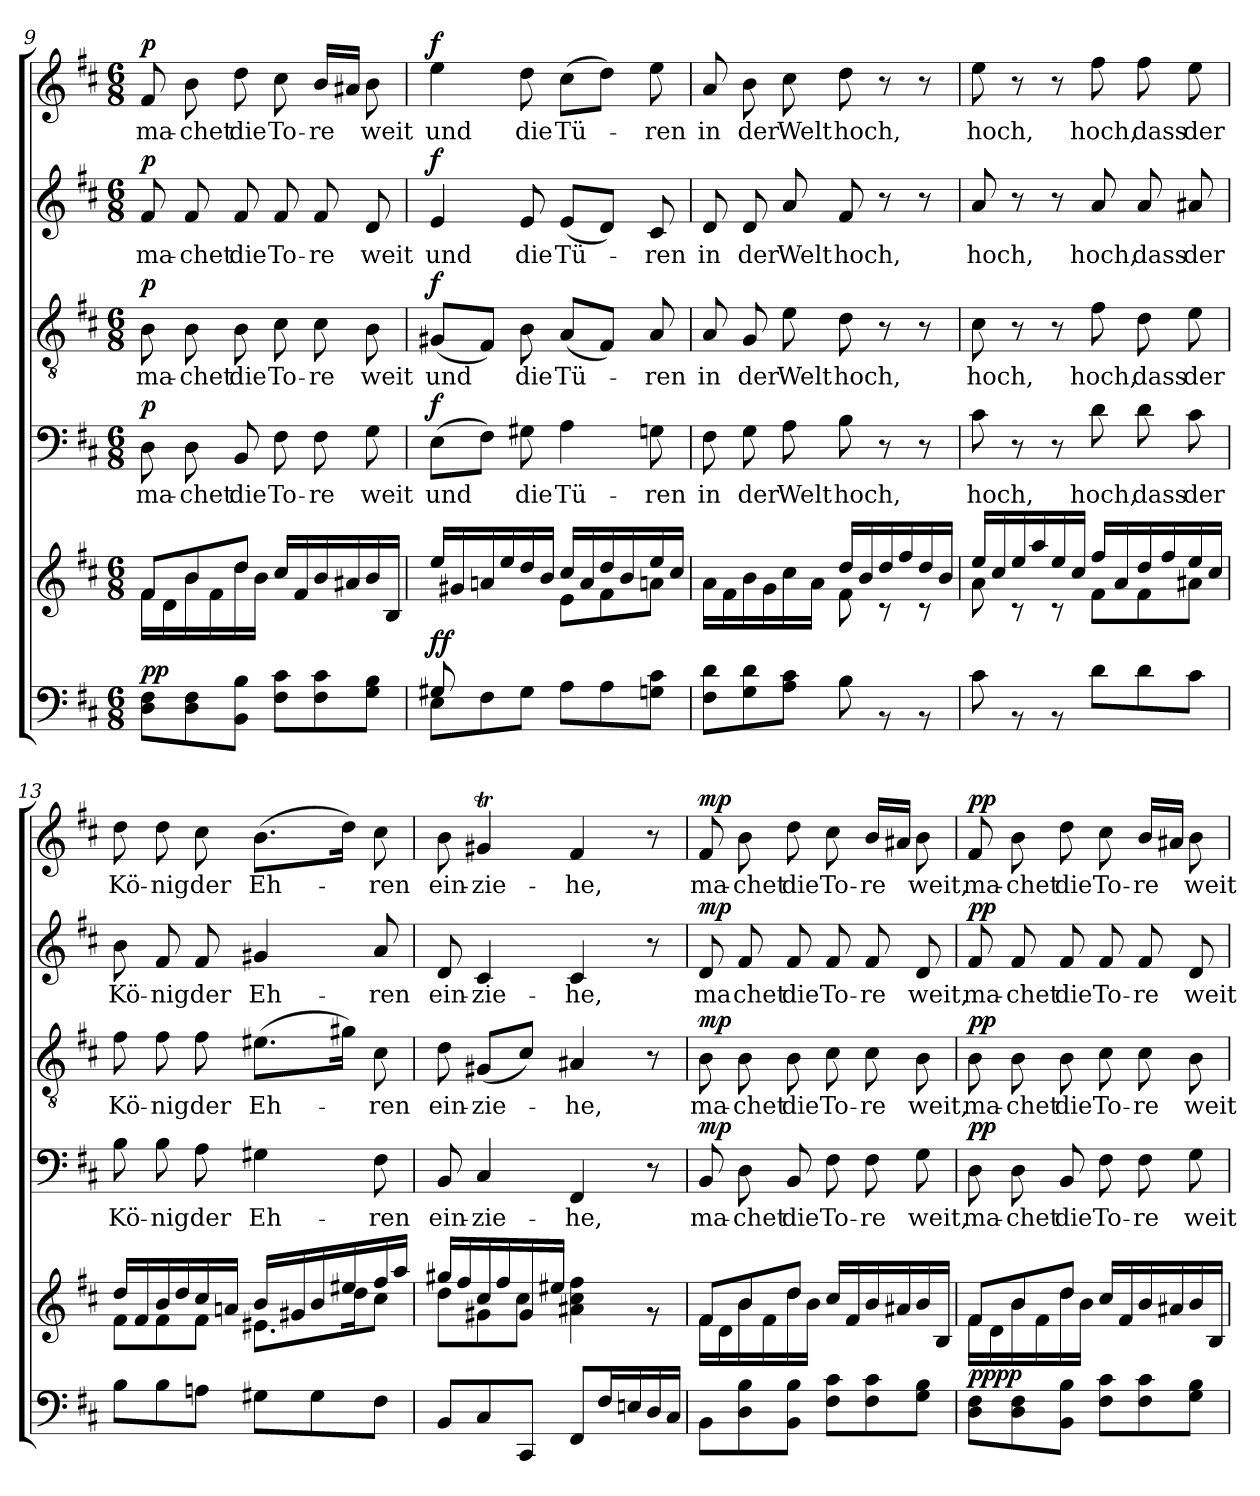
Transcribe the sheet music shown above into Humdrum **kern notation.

**kern	**kern	**dynam	**kern	**text	**dynam	**kern	**text	**dynam	**kern	**text	**dynam	**kern	**text	**dynam
*part5	*part5	*part5	*part4	*part4	*part4	*part3	*part3	*part3	*part2	*part2	*part2	*part1	*part1	*part1
*staff6	*staff5	*staff5/6	*staff4	*staff4	*staff4	*staff3	*staff3	*staff3	*staff2	*staff2	*staff2	*staff1	*staff1	*staff1
*clefF4	*clefG2	*	*clefF4	*	*	*clefGv2	*	*	*clefG2	*	*	*clefG2	*	*
*k[f#c#]	*k[f#c#]	*	*k[f#c#]	*	*	*k[f#c#]	*	*	*k[f#c#]	*	*	*k[f#c#]	*	*
*D:	*D:	*	*D:	*	*	*D:	*	*	*D:	*	*	*D:	*	*
*M6/8	*M6/8	*	*M6/8	*	*	*M6/8	*	*	*M6/8	*	*	*M6/8	*	*
=9	=9	=9	=9	=9	=9	=9	=9	=9	=9	=9	=9	=9	=9	=9
*	*^	*	*	*	*	*	*	*	*	*	*	*	*	*
!	!	!	!LO:DY:a=2	!	!	!	!	!	!	!	!	!	!	!	!
!	!	!	!LO:DY:n=1:a	!	!	!LO:DY:a	!	!	!LO:DY:a	!	!	!LO:DY:a	!	!	!LO:DY:a
8D\ 8F#\L	8f#/L	16f#\LL	p p	8D\	ma-	p	8B\	ma-	p	8f#/	ma-	p	8f#/	ma-	p
.	.	16d\	.	.	.	.	.	.	.	.	.	.	.	.	.
8D\ 8F#\	8b/	16b\	.	8D\	-chet	.	8B\	-chet	.	8f#/	-chet	.	8b\	-chet	.
.	.	16f#\	.	.	.	.	.	.	.	.	.	.	.	.	.
8BB\ 8B\J	8dd/J	16dd\	.	8BB/	die	.	8B\	die	.	8f#/	die	.	8dd\	die	.
.	.	16b\JJ	.	.	.	.	.	.	.	.	.	.	.	.	.
8F#\ 8c#\L	16cc#/LL	4.ryy	.	8F#\	To-	.	8c#\	To-	.	8f#/	To-	.	8cc#\	To-	.
.	16f#/	.	.	.	.	.	.	.	.	.	.	.	.	.	.
8F#\ 8c#\	16b/	.	.	8F#\	-re	.	8c#\	-re	.	8f#/	-re	.	16b/LL	-re	.
.	16a#X/	.	.	.	.	.	.	.	.	.	.	.	16a#X/JJ	.	.
8G\ 8B\J	16b/	.	.	8G\	weit	.	8B\	weit	.	8d/	weit	.	8b\	weit	.
.	16B/JJ	.	.	.	.	.	.	.	.	.	.	.	.	.	.
!!LO:LB:g=z
=10	=10	=10	=10	=10	=10	=10	=10	=10	=10	=10	=10	=10	=10	=10	=10
*^	*	*	*	*	*	*	*	*	*	*	*	*	*	*	*
!	!	!	!	!LO:DY:a=2	!	!	!	!	!	!	!	!	!	!	!	!
!	!	!	!	!LO:DY:n=1:a	!	!	!LO:DY:a	!	!	!LO:DY:a	!	!	!LO:DY:a	!	!	!LO:DY:a
8G#X/L	8E\L	16ee/LL	8ryy	f f	(>8E\L	und	f	(8G#X/L	und	f	4e/	und	f	4ee\	und	f
.	.	16g#X/	.	.	.	.	.	.	.	.	.	.	.	.	.	.
2ryy	8F#\	16an/	8e\	.	8F#\J)	.	.	8F#/J)	.	.	.	.	.	.	.	.
.	.	16ee/	.	.	.	.	.	.	.	.	.	.	.	.	.	.
.	8G#\J	16dd/	8e\J	.	8G#X\	die	.	8B\	die	.	8e/	die	.	8dd\	die	.
.	.	16b/JJ	.	.	.	.	.	.	.	.	.	.	.	.	.	.
.	8A\L	16cc#/LL	8e\L	.	4A\	Tü-	.	(8A/L	Tü-	.	(8e/L	Tü-	.	(>8cc#\L	Tü-	.
.	.	16a/	.	.	.	.	.	.	.	.	.	.	.	.	.	.
.	8A\	16dd/	8f#\	.	.	.	.	8F#/J)	.	.	8d/J)	.	.	8dd\J)	.	.
.	.	16b/	.	.	.	.	.	.	.	.	.	.	.	.	.	.
8ryy	8Gn\ 8c#\J	16ee/	8an\J	.	8Gn\	-ren	.	8A/	-ren	.	8c#/	-ren	.	8ee\	-ren	.
.	.	16cc#/JJ	.	.	.	.	.	.	.	.	.	.	.	.	.	.
*v	*v	*	*	*	*	*	*	*	*	*	*	*	*	*	*	*
=11	=11	=11	=11	=11	=11	=11	=11	=11	=11	=11	=11	=11	=11	=11	=11
8F#\ 8d\L	16a\LL	4.ryy	.	8F#\	in	.	8A/	in	.	8d/	in	.	8a/	in	.
.	16f#\	.	.	.	.	.	.	.	.	.	.	.	.	.	.
8G\ 8d\	16b\	.	.	8G\	der	.	8G/	der	.	8d/	der	.	8b\	der	.
.	16g\	.	.	.	.	.	.	.	.	.	.	.	.	.	.
8A\ 8c#\J	16cc#\	.	.	8A\	Welt	.	8e\	Welt	.	8a/	Welt	.	8cc#\	Welt	.
.	16a\JJ	.	.	.	.	.	.	.	.	.	.	.	.	.	.
8B\	16dd/LL	8f#\	.	8B\	hoch,	.	8d\	hoch,	.	8f#/	hoch,	.	8dd\	hoch,	.
.	16b/	.	.	.	.	.	.	.	.	.	.	.	.	.	.
8rBB	16dd/	8rc	.	8r	.	.	8r	.	.	8r	.	.	8r	.	.
.	16ff#/	.	.	.	.	.	.	.	.	.	.	.	.	.	.
8rBB	16dd/	8rc	.	8r	.	.	8r	.	.	8r	.	.	8r	.	.
.	16b/JJ	.	.	.	.	.	.	.	.	.	.	.	.	.	.
=12	=12	=12	=12	=12	=12	=12	=12	=12	=12	=12	=12	=12	=12	=12	=12
8c#\	16ee/LL	8a\	.	8c#\	hoch,	.	8c#\	hoch,	.	8a/	hoch,	.	8ee\	hoch,	.
.	16cc#/	.	.	.	.	.	.	.	.	.	.	.	.	.	.
8rBB	16ee/	8rc	.	8r	.	.	8r	.	.	8r	.	.	8r	.	.
.	16aa/	.	.	.	.	.	.	.	.	.	.	.	.	.	.
8rBB	16ee/	8rc	.	8r	.	.	8r	.	.	8r	.	.	8r	.	.
.	16cc#/JJ	.	.	.	.	.	.	.	.	.	.	.	.	.	.
8d\L	16ff#/LL	8f#\L	.	8d\	hoch,	.	8f#\	hoch,	.	8a/	hoch,	.	8ff#\	hoch,	.
.	16a/	.	.	.	.	.	.	.	.	.	.	.	.	.	.
8d\	16dd/	8f#\	.	8d\	dass	.	8d\	dass	.	8a/	dass	.	8ff#\	dass	.
.	16ff#/	.	.	.	.	.	.	.	.	.	.	.	.	.	.
8c#\J	16ee/	8a#X\J	.	8c#\	der	.	8e\	der	.	8a#X/	der	.	8ee\	der	.
.	16cc#/JJ	.	.	.	.	.	.	.	.	.	.	.	.	.	.
!!LO:PB:g=z
=13	=13	=13	=13	=13	=13	=13	=13	=13	=13	=13	=13	=13	=13	=13	=13
8B\L	16dd/LL	8f#\L	.	8B\	Kö-	.	8f#\	Kö-	.	8b\	Kö-	.	8dd\	Kö-	.
.	16f#/	.	.	.	.	.	.	.	.	.	.	.	.	.	.
8B\	16b/	8f#\	.	8B\	-nig	.	8f#\	-nig	.	8f#/	-nig	.	8dd\	-nig	.
.	16dd/	.	.	.	.	.	.	.	.	.	.	.	.	.	.
8An\J	16cc#/	8f#\J	.	8A\	der	.	8f#\	der	.	8f#/	der	.	8cc#\	der	.
.	16an/JJ	.	.	.	.	.	.	.	.	.	.	.	.	.	.
8G#X\L	16b/LL	8.e#X\L	.	4G#X\	Eh-	.	(>8.e#X\L	Eh-	.	4g#X/	Eh-	.	(>8.b\L	Eh-	.
.	16g#X/	.	.	.	.	.	.	.	.	.	.	.	.	.	.
8G#\	16b/	.	.	.	.	.	.	.	.	.	.	.	.	.	.
.	16ee#X/	16dd\K	.	.	.	.	16g#X\Jk)	.	.	.	.	.	16dd\Jk)	.	.
8F#\J	16ff#/	8cc#\J	.	8F#\	-ren	.	8c#\	-ren	.	8a/	-ren	.	8cc#\	-ren	.
.	16aa/JJ	.	.	.	.	.	.	.	.	.	.	.	.	.	.
=14	=14	=14	=14	=14	=14	=14	=14	=14	=14	=14	=14	=14	=14	=14	=14
8BB/L	16gg#X/LL	8dd\L	.	8BB/	ein-	.	8d\	ein-	.	8d/	ein-	.	8b\	ein-	.
.	16ff#/	.	.	.	.	.	.	.	.	.	.	.	.	.	.
8C#/	16cc#/	8g#X\	.	4C#/	-zie-	.	(8G#X/L	-zie-	.	4c#/	-zie-	.	4g#Xt/	-zie-	.
.	16ff#/	.	.	.	.	.	.	.	.	.	.	.	.	.	.
8CC#/J	16g#/	8cc#\J	.	.	.	.	8c#/J)	.	.	.	.	.	.	.	.
.	16ee#X/JJ	.	.	.	.	.	.	.	.	.	.	.	.	.	.
8FF#/L	4a#X\ 4cc#\ 4ff#\	4ryy	.	4FF#/	-he,	.	4A#X/	-he,	.	4c#/	-he,	.	4f#/	-he,	.
16F#/L	.	.	.	.	.	.	.	.	.	.	.	.	.	.	.
16En/	.	.	.	.	.	.	.	.	.	.	.	.	.	.	.
16D/	8rg	8rg	.	8r	.	.	8r	.	.	8r	.	.	8r	.	.
16C#/JJ	.	.	.	.	.	.	.	.	.	.	.	.	.	.	.
=15	=15	=15	=15	=15	=15	=15	=15	=15	=15	=15	=15	=15	=15	=15	=15
!	!	!	!LO:DY:a=2	!	!	!	!	!	!	!	!	!	!	!	!
!	!	!	!LO:DY:n=1:a	!	!	!LO:DY:a	!	!	!LO:DY:a	!	!	!LO:DY:a	!	!	!LO:DY:a
8BB\L	8f#/L	16f#\LL	mp mp	8BB/	ma-	mp	8B\	ma-	mp	8d/	ma	mp	8f#/	ma-	mp
.	.	16d\	.	.	.	.	.	.	.	.	.	.	.	.	.
8D\ 8B\	8b/	16b\	.	8D\	-chet	.	8B\	-chet	.	8f#/	chet	.	8b\	-chet	.
.	.	16f#\	.	.	.	.	.	.	.	.	.	.	.	.	.
8BB\ 8B\J	8dd/J	16dd\	.	8BB/	die	.	8B\	die	.	8f#/	die	.	8dd\	die	.
.	.	16b\JJ	.	.	.	.	.	.	.	.	.	.	.	.	.
8F#\ 8c#\L	16cc#/LL	4.ryy	.	8F#\	To-	.	8c#\	To-	.	8f#/	To-	.	8cc#\	To-	.
.	16f#/	.	.	.	.	.	.	.	.	.	.	.	.	.	.
8F#\ 8c#\	16b/	.	.	8F#\	-re	.	8c#\	-re	.	8f#/	-re	.	16b/LL	-re	.
.	16a#X/	.	.	.	.	.	.	.	.	.	.	.	16a#X/JJ	.	.
8G\ 8B\J	16b/	.	.	8G\	weit,	.	8B\	weit,	.	8d/	weit,	.	8b\	weit,	.
.	16B/JJ	.	.	.	.	.	.	.	.	.	.	.	.	.	.
!!LO:LB:g=z
=16	=16	=16	=16	=16	=16	=16	=16	=16	=16	=16	=16	=16	=16	=16	=16
!	!	!	!LO:DY:a=2	!	!	!	!	!	!	!	!	!	!	!	!
!	!	!	!LO:DY:n=1:a	!	!	!LO:DY:a	!	!	!LO:DY:a	!	!	!LO:DY:a	!	!	!LO:DY:a
8D\ 8F#\L	8f#/L	16f#\LL	pp pp	8D\	ma-	pp	8B\	ma-	pp	8f#/	ma-	pp	8f#/	ma-	pp
.	.	16d\	.	.	.	.	.	.	.	.	.	.	.	.	.
8D\ 8F#\	8b/	16b\	.	8D\	-chet	.	8B\	-chet	.	8f#/	-chet	.	8b\	-chet	.
.	.	16f#\	.	.	.	.	.	.	.	.	.	.	.	.	.
8BB\ 8B\J	8dd/J	16dd\	.	8BB/	die	.	8B\	die	.	8f#/	die	.	8dd\	die	.
.	.	16b\JJ	.	.	.	.	.	.	.	.	.	.	.	.	.
8F#\ 8c#\L	16cc#/LL	4.ryy	.	8F#\	To-	.	8c#\	To-	.	8f#/	To-	.	8cc#\	To-	.
.	16f#/	.	.	.	.	.	.	.	.	.	.	.	.	.	.
8F#\ 8c#\	16b/	.	.	8F#\	-re	.	8c#\	-re	.	8f#/	-re	.	16b/LL	-re	.
.	16a#X/	.	.	.	.	.	.	.	.	.	.	.	16a#X/JJ	.	.
8G\ 8B\J	16b/	.	.	8G\	weit	.	8B\	weit	.	8d/	weit	.	8b\	weit	.
.	16B/JJ	.	.	.	.	.	.	.	.	.	.	.	.	.	.
*	*v	*v	*	*	*	*	*	*	*	*	*	*	*	*	*
=	=	=	=	=	=	=	=	=	=	=	=	=	=	=
*-	*-	*-	*-	*-	*-	*-	*-	*-	*-	*-	*-	*-	*-	*-
